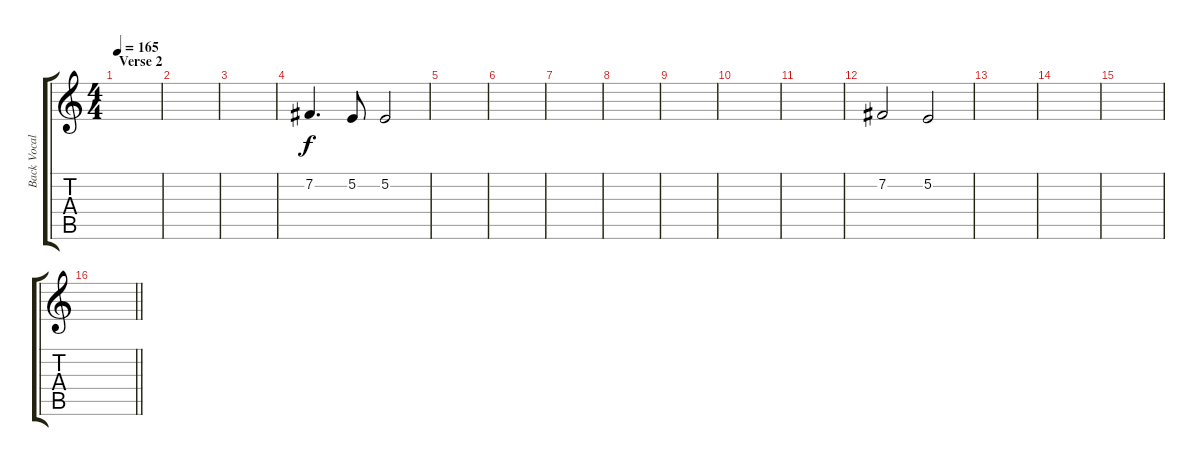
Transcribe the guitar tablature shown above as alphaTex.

\track ("Back Vocals" "Back Vocal") {instrument tenorsax}
\staff {score tabs}
\tuning (E4 B3 G3 D3 A2 E2) {hide}
\ts (4 4)
\section ("" "Verse 2")
\tempo 165
\clef g2
\ks c
|
|
|
7.2.4{d} 5.2.8 5.2.2 |
|
|
|
|
|
|
|
7.2.2 5.2.2 |
|
|
|
\barLineRight lightlight
